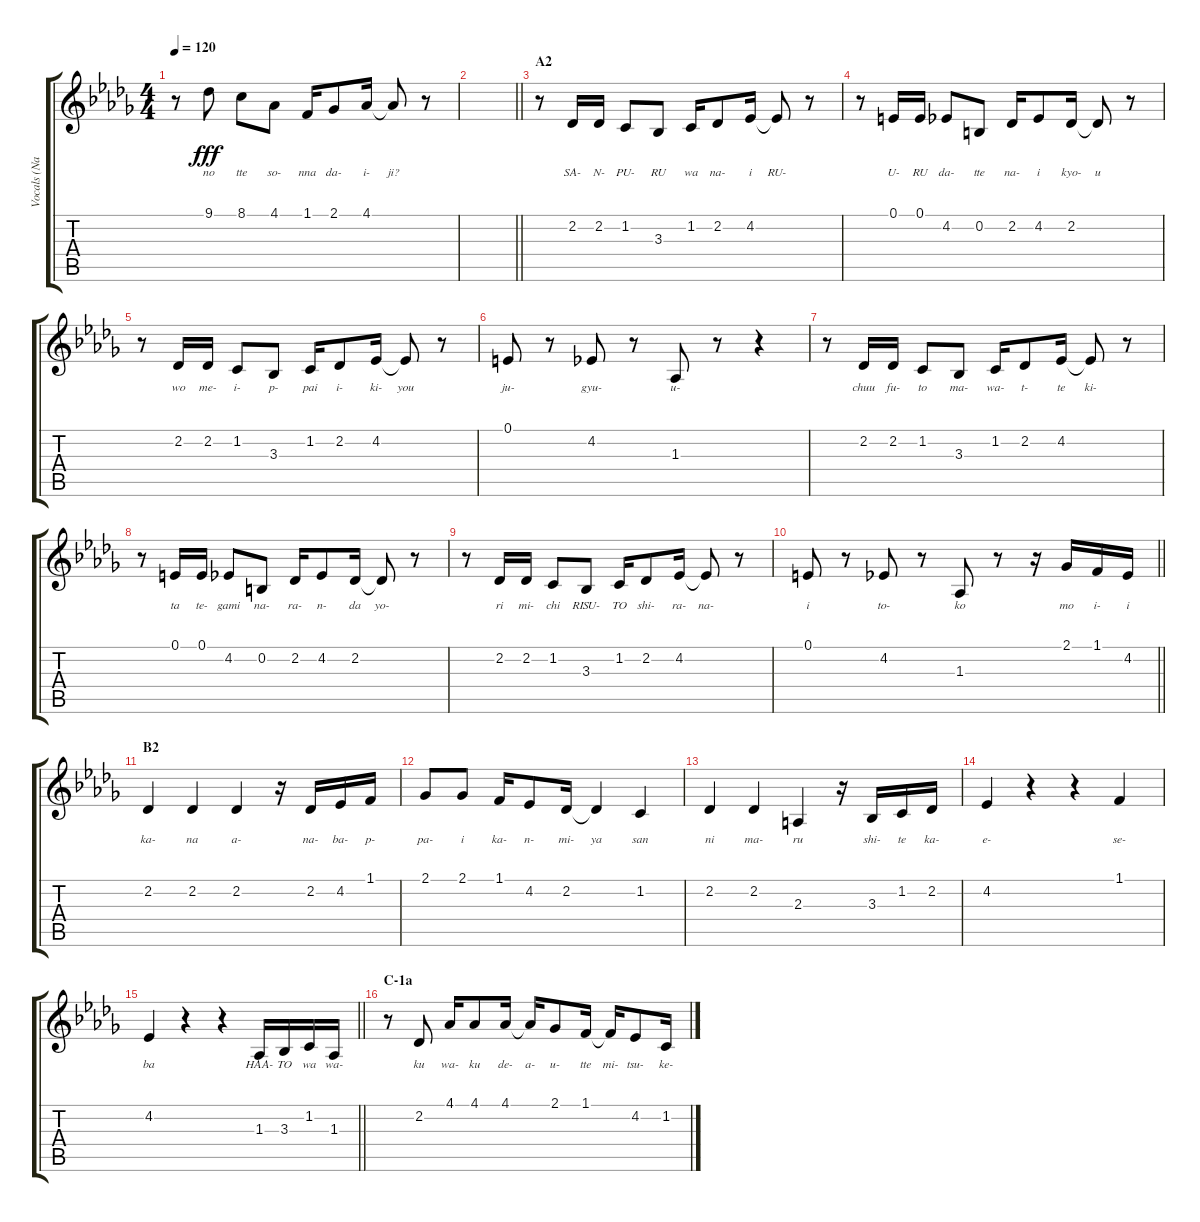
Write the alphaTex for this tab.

\track ("Vocals (Nakano Azusa]" "Vocals (Na") {instrument altosax}
\staff {score tabs}
\tuning (E4 B3 G3 D3 A2 E2) {hide}
\ts (4 4)
\tempo 120
\clef g2
\ks db
r.8{dy fff} 9.1.8{lyrics (0 "no") lyrics (1 "") lyrics (2 "") lyrics (3 "") lyrics (4 "")} 8.1.8{lyrics (0 "tte") lyrics (1 "") lyrics (2 "") lyrics (3 "") lyrics (4 "")} 4.1.8{lyrics (0 "so-") lyrics (1 "") lyrics (2 "") lyrics (3 "") lyrics (4 "")} 1.1.16{lyrics (0 "nna") lyrics (1 "") lyrics (2 "") lyrics (3 "") lyrics (4 "")} 2.1.8{lyrics (0 "da-") lyrics (1 "") lyrics (2 "") lyrics (3 "") lyrics (4 "")} 4.1.16{lyrics (0 "i-") lyrics (1 "") lyrics (2 "") lyrics (3 "") lyrics (4 "")} 4.1{t}.8{lyrics (0 "ji?") lyrics (1 "") lyrics (2 "") lyrics (3 "") lyrics (4 "")} r.8 |
\barLineRight lightlight
|
\section ("" "A2")
r.8 2.2.16{lyrics (0 "SA-") lyrics (1 "") lyrics (2 "") lyrics (3 "") lyrics (4 "")} 2.2.16{lyrics (0 "N-") lyrics (1 "") lyrics (2 "") lyrics (3 "") lyrics (4 "")} 1.2.8{lyrics (0 "PU-") lyrics (1 "") lyrics (2 "") lyrics (3 "") lyrics (4 "")} 3.3.8{lyrics (0 "RU") lyrics (1 "") lyrics (2 "") lyrics (3 "") lyrics (4 "")} 1.2.16{lyrics (0 "wa") lyrics (1 "") lyrics (2 "") lyrics (3 "") lyrics (4 "")} 2.2.8{lyrics (0 "na-") lyrics (1 "") lyrics (2 "") lyrics (3 "") lyrics (4 "")} 4.2.16{lyrics (0 "i") lyrics (1 "") lyrics (2 "") lyrics (3 "") lyrics (4 "")} 4.2{t}.8{lyrics (0 "RU-") lyrics (1 "") lyrics (2 "") lyrics (3 "") lyrics (4 "")} r.8 |
r.8 0.1.16{lyrics (0 "U-") lyrics (1 "") lyrics (2 "") lyrics (3 "") lyrics (4 "")} 0.1.16{lyrics (0 "RU") lyrics (1 "") lyrics (2 "") lyrics (3 "") lyrics (4 "")} 4.2.8{lyrics (0 "da-") lyrics (1 "") lyrics (2 "") lyrics (3 "") lyrics (4 "")} 0.2.8{lyrics (0 "tte") lyrics (1 "") lyrics (2 "") lyrics (3 "") lyrics (4 "")} 2.2.16{lyrics (0 "na-") lyrics (1 "") lyrics (2 "") lyrics (3 "") lyrics (4 "")} 4.2.8{lyrics (0 "i") lyrics (1 "") lyrics (2 "") lyrics (3 "") lyrics (4 "")} 2.2.16{lyrics (0 "kyo-") lyrics (1 "") lyrics (2 "") lyrics (3 "") lyrics (4 "")} 2.2{t}.8{lyrics (0 "u") lyrics (1 "") lyrics (2 "") lyrics (3 "") lyrics (4 "")} r.8 |
r.8 2.2.16{lyrics (0 "wo") lyrics (1 "") lyrics (2 "") lyrics (3 "") lyrics (4 "")} 2.2.16{lyrics (0 "me-") lyrics (1 "") lyrics (2 "") lyrics (3 "") lyrics (4 "")} 1.2.8{lyrics (0 "i-") lyrics (1 "") lyrics (2 "") lyrics (3 "") lyrics (4 "")} 3.3.8{lyrics (0 "p-") lyrics (1 "") lyrics (2 "") lyrics (3 "") lyrics (4 "")} 1.2.16{lyrics (0 "pai") lyrics (1 "") lyrics (2 "") lyrics (3 "") lyrics (4 "")} 2.2.8{lyrics (0 "i-") lyrics (1 "") lyrics (2 "") lyrics (3 "") lyrics (4 "")} 4.2.16{lyrics (0 "ki-") lyrics (1 "") lyrics (2 "") lyrics (3 "") lyrics (4 "")} 4.2{t}.8{lyrics (0 "you") lyrics (1 "") lyrics (2 "") lyrics (3 "") lyrics (4 "")} r.8 |
0.1.8{lyrics (0 "ju-") lyrics (1 "") lyrics (2 "") lyrics (3 "") lyrics (4 "")} r.8 4.2.8{lyrics (0 "gyu-") lyrics (1 "") lyrics (2 "") lyrics (3 "") lyrics (4 "")} r.8 1.3.8{lyrics (0 "u-") lyrics (1 "") lyrics (2 "") lyrics (3 "") lyrics (4 "")} r.8 r.4 |
r.8 2.2.16{lyrics (0 "chuu") lyrics (1 "") lyrics (2 "") lyrics (3 "") lyrics (4 "")} 2.2.16{lyrics (0 "fu-") lyrics (1 "") lyrics (2 "") lyrics (3 "") lyrics (4 "")} 1.2.8{lyrics (0 "to") lyrics (1 "") lyrics (2 "") lyrics (3 "") lyrics (4 "")} 3.3.8{lyrics (0 "ma-") lyrics (1 "") lyrics (2 "") lyrics (3 "") lyrics (4 "")} 1.2.16{lyrics (0 "wa-") lyrics (1 "") lyrics (2 "") lyrics (3 "") lyrics (4 "")} 2.2.8{lyrics (0 "t-") lyrics (1 "") lyrics (2 "") lyrics (3 "") lyrics (4 "")} 4.2.16{lyrics (0 "te") lyrics (1 "") lyrics (2 "") lyrics (3 "") lyrics (4 "")} 4.2{t}.8{lyrics (0 "ki-") lyrics (1 "") lyrics (2 "") lyrics (3 "") lyrics (4 "")} r.8 |
r.8 0.1.16{lyrics (0 "ta") lyrics (1 "") lyrics (2 "") lyrics (3 "") lyrics (4 "")} 0.1.16{lyrics (0 "te-") lyrics (1 "") lyrics (2 "") lyrics (3 "") lyrics (4 "")} 4.2.8{lyrics (0 "gami") lyrics (1 "") lyrics (2 "") lyrics (3 "") lyrics (4 "")} 0.2.8{lyrics (0 "na-") lyrics (1 "") lyrics (2 "") lyrics (3 "") lyrics (4 "")} 2.2.16{lyrics (0 "ra-") lyrics (1 "") lyrics (2 "") lyrics (3 "") lyrics (4 "")} 4.2.8{lyrics (0 "n-") lyrics (1 "") lyrics (2 "") lyrics (3 "") lyrics (4 "")} 2.2.16{lyrics (0 "da") lyrics (1 "") lyrics (2 "") lyrics (3 "") lyrics (4 "")} 2.2{t}.8{lyrics (0 "yo-") lyrics (1 "") lyrics (2 "") lyrics (3 "") lyrics (4 "")} r.8 |
r.8 2.2.16{lyrics (0 "ri") lyrics (1 "") lyrics (2 "") lyrics (3 "") lyrics (4 "")} 2.2.16{lyrics (0 "mi-") lyrics (1 "") lyrics (2 "") lyrics (3 "") lyrics (4 "")} 1.2.8{lyrics (0 "chi") lyrics (1 "") lyrics (2 "") lyrics (3 "") lyrics (4 "")} 3.3.8{lyrics (0 "RISU-") lyrics (1 "") lyrics (2 "") lyrics (3 "") lyrics (4 "")} 1.2.16{lyrics (0 "TO") lyrics (1 "") lyrics (2 "") lyrics (3 "") lyrics (4 "")} 2.2.8{lyrics (0 "shi-") lyrics (1 "") lyrics (2 "") lyrics (3 "") lyrics (4 "")} 4.2.16{lyrics (0 "ra-") lyrics (1 "") lyrics (2 "") lyrics (3 "") lyrics (4 "")} 4.2{t}.8{lyrics (0 "na-") lyrics (1 "") lyrics (2 "") lyrics (3 "") lyrics (4 "")} r.8 |
\barLineRight lightlight
0.1.8{lyrics (0 "i") lyrics (1 "") lyrics (2 "") lyrics (3 "") lyrics (4 "")} r.8 4.2.8{lyrics (0 "to-") lyrics (1 "") lyrics (2 "") lyrics (3 "") lyrics (4 "")} r.8 1.3.8{lyrics (0 "ko") lyrics (1 "") lyrics (2 "") lyrics (3 "") lyrics (4 "")} r.8 r.16 2.1.16{lyrics (0 "mo") lyrics (1 "") lyrics (2 "") lyrics (3 "") lyrics (4 "")} 1.1.16{lyrics (0 "i-") lyrics (1 "") lyrics (2 "") lyrics (3 "") lyrics (4 "")} 4.2.16{lyrics (0 "i") lyrics (1 "") lyrics (2 "") lyrics (3 "") lyrics (4 "")} |
\section ("" "B2")
2.2.4{lyrics (0 "ka-") lyrics (1 "") lyrics (2 "") lyrics (3 "") lyrics (4 "")} 2.2.4{lyrics (0 "na") lyrics (1 "") lyrics (2 "") lyrics (3 "") lyrics (4 "")} 2.2.4{lyrics (0 "a-") lyrics (1 "") lyrics (2 "") lyrics (3 "") lyrics (4 "")} r.16 2.2.16{lyrics (0 "na-") lyrics (1 "") lyrics (2 "") lyrics (3 "") lyrics (4 "")} 4.2.16{lyrics (0 "ba-") lyrics (1 "") lyrics (2 "") lyrics (3 "") lyrics (4 "")} 1.1.16{lyrics (0 "p-") lyrics (1 "") lyrics (2 "") lyrics (3 "") lyrics (4 "")} |
2.1.8{lyrics (0 "pa-") lyrics (1 "") lyrics (2 "") lyrics (3 "") lyrics (4 "")} 2.1.8{lyrics (0 "i") lyrics (1 "") lyrics (2 "") lyrics (3 "") lyrics (4 "")} 1.1.16{lyrics (0 "ka-") lyrics (1 "") lyrics (2 "") lyrics (3 "") lyrics (4 "")} 4.2.8{lyrics (0 "n-") lyrics (1 "") lyrics (2 "") lyrics (3 "") lyrics (4 "")} 2.2.16{lyrics (0 "mi-") lyrics (1 "") lyrics (2 "") lyrics (3 "") lyrics (4 "")} 2.2{t}.4{lyrics (0 "ya") lyrics (1 "") lyrics (2 "") lyrics (3 "") lyrics (4 "")} 1.2.4{lyrics (0 "san") lyrics (1 "") lyrics (2 "") lyrics (3 "") lyrics (4 "")} |
2.2.4{lyrics (0 "ni") lyrics (1 "") lyrics (2 "") lyrics (3 "") lyrics (4 "")} 2.2.4{lyrics (0 "ma-") lyrics (1 "") lyrics (2 "") lyrics (3 "") lyrics (4 "")} 2.3.4{lyrics (0 "ru") lyrics (1 "") lyrics (2 "") lyrics (3 "") lyrics (4 "")} r.16 3.3.16{lyrics (0 "shi-") lyrics (1 "") lyrics (2 "") lyrics (3 "") lyrics (4 "")} 1.2.16{lyrics (0 "te") lyrics (1 "") lyrics (2 "") lyrics (3 "") lyrics (4 "")} 2.2.16{lyrics (0 "ka-") lyrics (1 "") lyrics (2 "") lyrics (3 "") lyrics (4 "")} |
4.2.4{lyrics (0 "e-") lyrics (1 "") lyrics (2 "") lyrics (3 "") lyrics (4 "")} r.4 r.4 1.1.4{lyrics (0 "se-") lyrics (1 "") lyrics (2 "") lyrics (3 "") lyrics (4 "")} |
\barLineRight lightlight
4.2.4{lyrics (0 "ba") lyrics (1 "") lyrics (2 "") lyrics (3 "") lyrics (4 "")} r.4 r.4 1.3.16{lyrics (0 "HAA-") lyrics (1 "") lyrics (2 "") lyrics (3 "") lyrics (4 "")} 3.3.16{lyrics (0 "TO") lyrics (1 "") lyrics (2 "") lyrics (3 "") lyrics (4 "")} 1.2.16{lyrics (0 "wa") lyrics (1 "") lyrics (2 "") lyrics (3 "") lyrics (4 "")} 1.3.16{lyrics (0 "wa-") lyrics (1 "") lyrics (2 "") lyrics (3 "") lyrics (4 "")} |
\section ("" "C-1a")
r.8 2.2.8{lyrics (0 "ku") lyrics (1 "") lyrics (2 "") lyrics (3 "") lyrics (4 "")} 4.1.16{lyrics (0 "wa-") lyrics (1 "") lyrics (2 "") lyrics (3 "") lyrics (4 "")} 4.1.8{lyrics (0 "ku") lyrics (1 "") lyrics (2 "") lyrics (3 "") lyrics (4 "")} 4.1.16{lyrics (0 "de-") lyrics (1 "") lyrics (2 "") lyrics (3 "") lyrics (4 "")} 4.1{t}.16{lyrics (0 "a-") lyrics (1 "") lyrics (2 "") lyrics (3 "") lyrics (4 "")} 2.1.8{lyrics (0 "u-") lyrics (1 "") lyrics (2 "") lyrics (3 "") lyrics (4 "")} 1.1.16{lyrics (0 "tte") lyrics (1 "") lyrics (2 "") lyrics (3 "") lyrics (4 "")} 1.1{t}.16{lyrics (0 "mi-") lyrics (1 "") lyrics (2 "") lyrics (3 "") lyrics (4 "")} 4.2.8{lyrics (0 "tsu-") lyrics (1 "") lyrics (2 "") lyrics (3 "") lyrics (4 "")} 1.2.16{lyrics (0 "ke-") lyrics (1 "") lyrics (2 "") lyrics (3 "") lyrics (4 "")}
